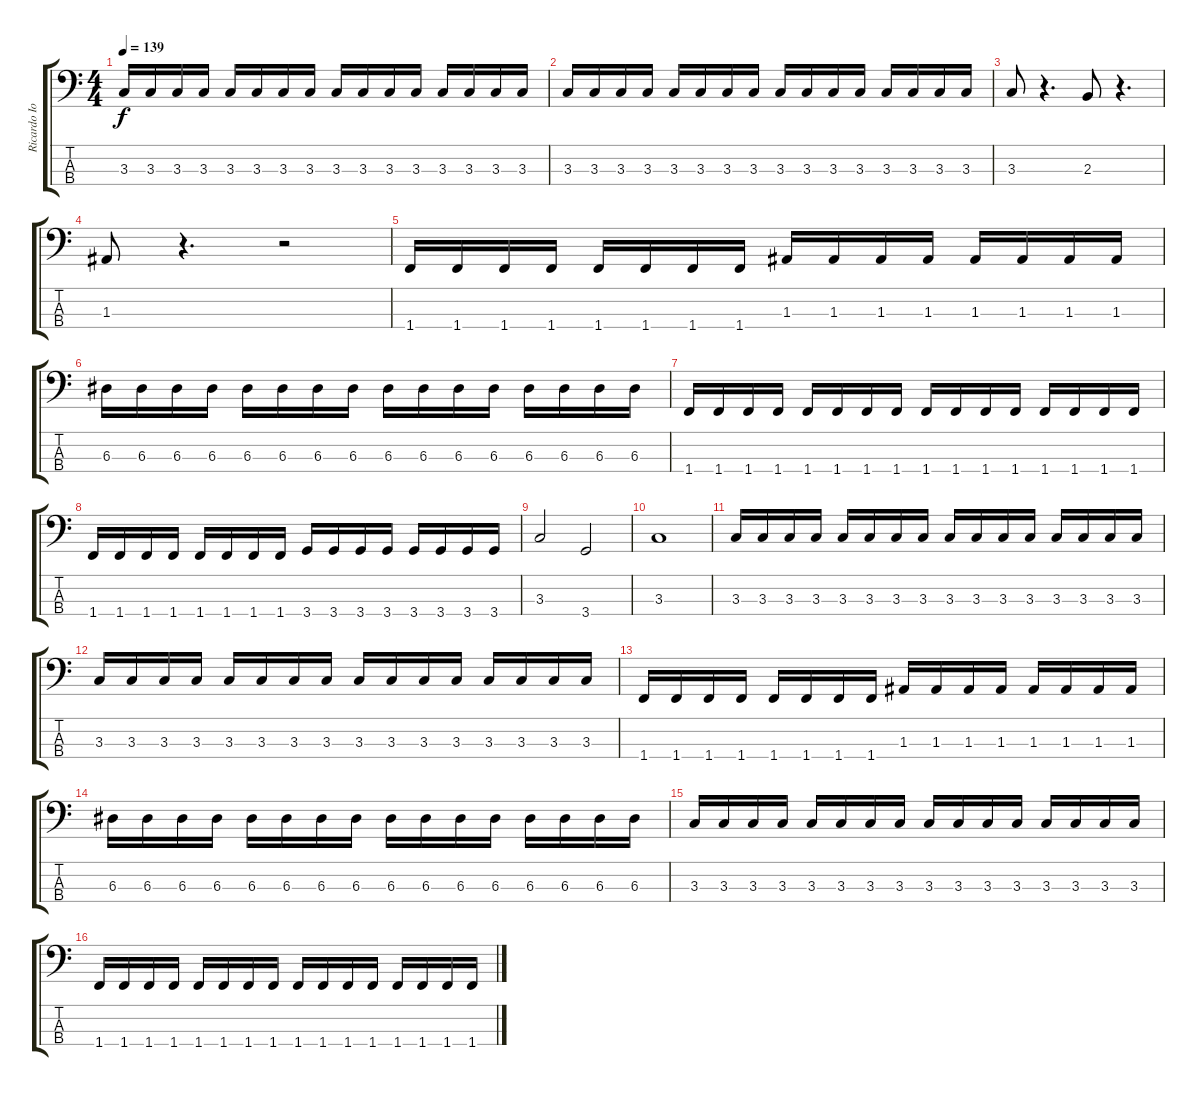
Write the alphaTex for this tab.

\track ("Ricardo Iorio" "Ricardo Io") {instrument electricbasspick}
\staff {score tabs}
\tuning (G2 D2 A1 E1) {hide}
\ts (4 4)
\tempo 139
\clef f4
\ks c
3.3.16{dy f} 3.3.16 3.3.16 3.3.16 3.3.16 3.3.16 3.3.16 3.3.16 3.3.16 3.3.16 3.3.16 3.3.16 3.3.16 3.3.16 3.3.16 3.3.16 |
3.3.16 3.3.16 3.3.16 3.3.16 3.3.16 3.3.16 3.3.16 3.3.16 3.3.16 3.3.16 3.3.16 3.3.16 3.3.16 3.3.16 3.3.16 3.3.16 |
3.3.8 r.4{d} 2.3.8 r.4{d} |
1.3.8 r.4{d} r.2 |
1.4.16 1.4.16 1.4.16 1.4.16 1.4.16 1.4.16 1.4.16 1.4.16 1.3.16 1.3.16 1.3.16 1.3.16 1.3.16 1.3.16 1.3.16 1.3.16 |
6.3.16 6.3.16 6.3.16 6.3.16 6.3.16 6.3.16 6.3.16 6.3.16 6.3.16 6.3.16 6.3.16 6.3.16 6.3.16 6.3.16 6.3.16 6.3.16 |
1.4.16 1.4.16 1.4.16 1.4.16 1.4.16 1.4.16 1.4.16 1.4.16 1.4.16 1.4.16 1.4.16 1.4.16 1.4.16 1.4.16 1.4.16 1.4.16 |
1.4.16 1.4.16 1.4.16 1.4.16 1.4.16 1.4.16 1.4.16 1.4.16 3.4.16 3.4.16 3.4.16 3.4.16 3.4.16 3.4.16 3.4.16 3.4.16 |
3.3.2 3.4.2 |
3.3.1 |
3.3.16 3.3.16 3.3.16 3.3.16 3.3.16 3.3.16 3.3.16 3.3.16 3.3.16 3.3.16 3.3.16 3.3.16 3.3.16 3.3.16 3.3.16 3.3.16 |
3.3.16 3.3.16 3.3.16 3.3.16 3.3.16 3.3.16 3.3.16 3.3.16 3.3.16 3.3.16 3.3.16 3.3.16 3.3.16 3.3.16 3.3.16 3.3.16 |
1.4.16 1.4.16 1.4.16 1.4.16 1.4.16 1.4.16 1.4.16 1.4.16 1.3.16 1.3.16 1.3.16 1.3.16 1.3.16 1.3.16 1.3.16 1.3.16 |
6.3.16 6.3.16 6.3.16 6.3.16 6.3.16 6.3.16 6.3.16 6.3.16 6.3.16 6.3.16 6.3.16 6.3.16 6.3.16 6.3.16 6.3.16 6.3.16 |
3.3.16 3.3.16 3.3.16 3.3.16 3.3.16 3.3.16 3.3.16 3.3.16 3.3.16 3.3.16 3.3.16 3.3.16 3.3.16 3.3.16 3.3.16 3.3.16 |
1.4.16 1.4.16 1.4.16 1.4.16 1.4.16 1.4.16 1.4.16 1.4.16 1.4.16 1.4.16 1.4.16 1.4.16 1.4.16 1.4.16 1.4.16 1.4.16
